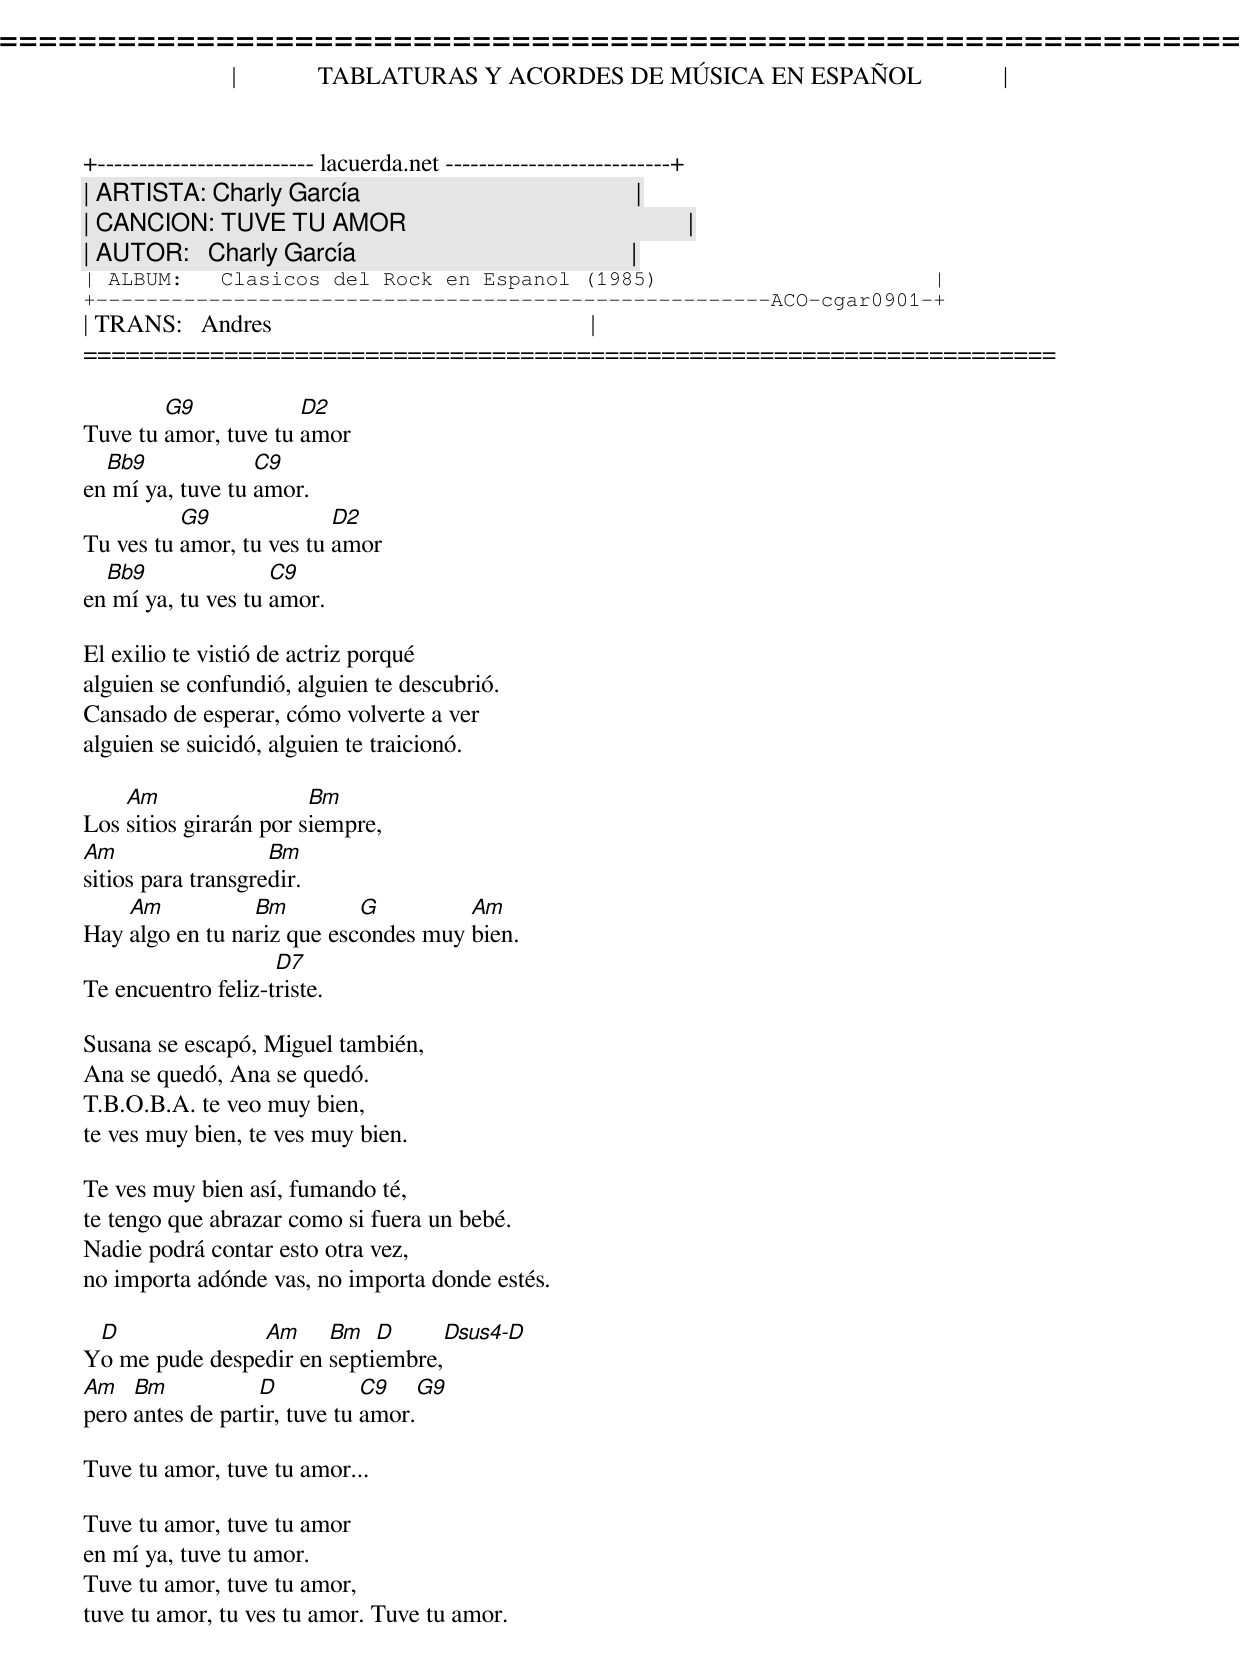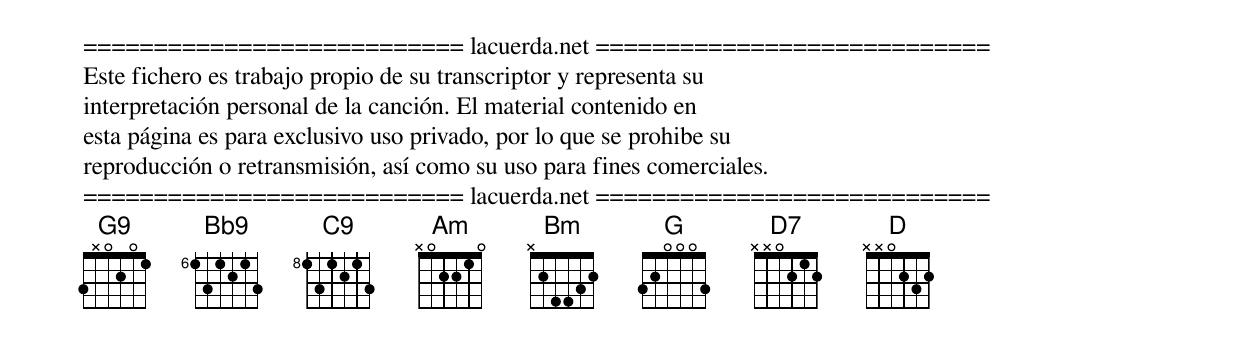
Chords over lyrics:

=====================================================================
|             TABLATURAS Y ACORDES DE MÚSICA EN ESPAÑOL             |
+-------------------------- lacuerda.net ---------------------------+
| ARTISTA: Charly García                                            |
| CANCION: TUVE TU AMOR                                             |
| AUTOR:   Charly García                                            |
| ALBUM:   Clasicos del Rock en Espanol (1985)                      |
+------------------------------------------------------ACO-cgar0901-+
| TRANS:   Andres                                                   |
=====================================================================

        G9            D2
Tuve tu amor, tuve tu amor
  Bb9             C9
en mí ya, tuve tu amor.
          G9              D2
Tu ves tu amor, tu ves tu amor
  Bb9               C9
en mí ya, tu ves tu amor.

El exilio te vistió de actriz porqué
alguien se confundió, alguien te descubrió.
Cansado de esperar, cómo volverte a ver
alguien se suicidó, alguien te traicionó.

    Am                  Bm
Los sitios girarán por siempre,
Am                  Bm
sitios para transgredir.
    Am           Bm         G         Am
Hay algo en tu nariz que escondes muy bien.
                    D7
Te encuentro feliz-triste.

Susana se escapó, Miguel también,
Ana se quedó, Ana se quedó.
T.B.O.B.A. te veo muy bien,
te ves muy bien, te ves muy bien.

Te ves muy bien así, fumando té,
te tengo que abrazar como si fuera un bebé.
Nadie podrá contar esto otra vez,
no importa adónde vas, no importa donde estés.

 D              Am     Bm   D     Dsus4-D
Yo me pude despedir en septiembre,
Am   Bm           D           C9   G9
pero antes de partir, tuve tu amor.

Tuve tu amor, tuve tu amor...

Tuve tu amor, tuve tu amor
en mí ya, tuve tu amor.
Tuve tu amor, tuve tu amor,
tuve tu amor, tu ves tu amor. Tuve tu amor.


=========================== lacuerda.net ============================
Este fichero es trabajo propio de su transcriptor y representa su
interpretación personal de la canción. El material contenido en
esta página es para exclusivo uso privado, por lo que se prohibe su
reproducción o retransmisión, así como su uso para fines comerciales.
=========================== lacuerda.net ============================
